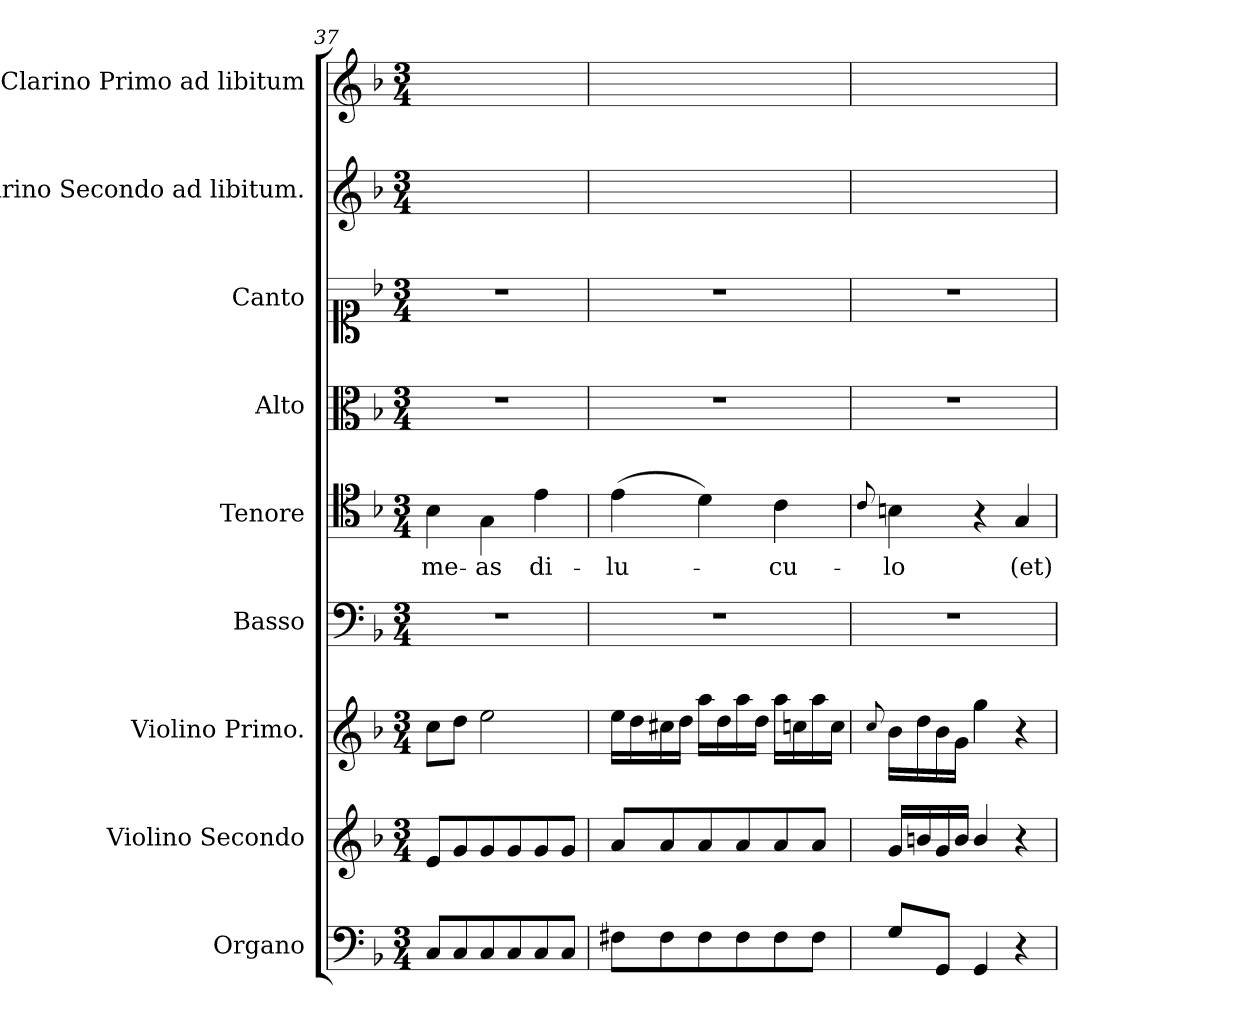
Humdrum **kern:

**kern	**kern	**kern	**kern	**kern	**text	**kern	**kern	**kern	**kern
*part9	*part8	*part7	*part6	*part5	*part5	*part4	*part3	*part2	*part1
*staff9	*staff8	*staff7	*staff6	*staff5	*staff5	*staff4	*staff3	*staff2	*staff1
*I"Organo	*I"Violino Secondo	*I"Violino Primo.	*I"Basso	*I"Tenore	*	*I"Alto	*I"Canto	*I"Clarino Secondo ad libitum.	*I"Clarino Primo ad libitum
*I'org	*	*I'vl I	*I'B	*I'T	*	*I'A	*I'C	*I'clno II	*I'clno I
*clefF4	*clefG2	*clefG2	*clefF4	*clefC4	*	*clefC3	*clefC1	*clefG2	*clefG2
*k[b-]	*k[b-]	*k[b-]	*k[b-]	*k[b-]	*	*k[b-]	*k[b-]	*k[b-]	*k[b-]
*F:	*F:	*F:	*F:	*F:	*	*F:	*F:	*F:	*F:
*M3/4	*M3/4	*M3/4	*M3/4	*M3/4	*	*M3/4	*M3/4	*M3/4	*M3/4
=37	=37	=37	=37	=37	=37	=37	=37	=37	=37
8C/L	8e/L	8cc\L	2.r	4B-\	me-	2.r	2.r	2.ryy	2.ryy
8C/	8g/	8dd\J	.	.	.	.	.	.	.
8C/	8g/	2ee\	.	4G\	-as	.	.	.	.
8C/	8g/	.	.	.	.	.	.	.	.
8C/	8g/	.	.	4e\	di-	.	.	.	.
8C/J	8g/J	.	.	.	.	.	.	.	.
=38	=38	=38	=38	=38	=38	=38	=38	=38	=38
8F#X\L	8a/L	16ee\LL	2.r	(4e\	-lu-	2.r	2.r	2.ryy	2.ryy
.	.	16dd\	.	.	.	.	.	.	.
8F#\	8a/	16cc#X\	.	.	.	.	.	.	.
.	.	16dd\JJ	.	.	.	.	.	.	.
8F#\	8a/	16aa\LL	.	4d\)	.	.	.	.	.
.	.	16dd\	.	.	.	.	.	.	.
8F#\	8a/	16aa\	.	.	.	.	.	.	.
.	.	16dd\JJ	.	.	.	.	.	.	.
8F#\	8a/	16aa\LL	.	4c\	-cu-	.	.	.	.
.	.	16ccn\	.	.	.	.	.	.	.
8F#\J	8a/J	16aa\	.	.	.	.	.	.	.
.	.	16cc\JJ	.	.	.	.	.	.	.
=39	=39	=39	=39	=39	=39	=39	=39	=39	=39
.	.	8qqcc/	.	8qqc/	.	.	.	.	.
8G\L	16g/LL	16b-\LL	2.r	4Bn\	-lo	2.r	2.r	2.ryy	2.ryy
.	16bn/	16dd\	.	.	.	.	.	.	.
8GG/J	16g/	16b-\	.	.	.	.	.	.	.
.	16b/JJ	16g\JJ	.	.	.	.	.	.	.
4GG/	4b/	4gg\	.	4r	.	.	.	.	.
4r	4r	4r	.	4G/	(et)	.	.	.	.
=	=	=	=	=	=	=	=	=	=
*-	*-	*-	*-	*-	*-	*-	*-	*-	*-
